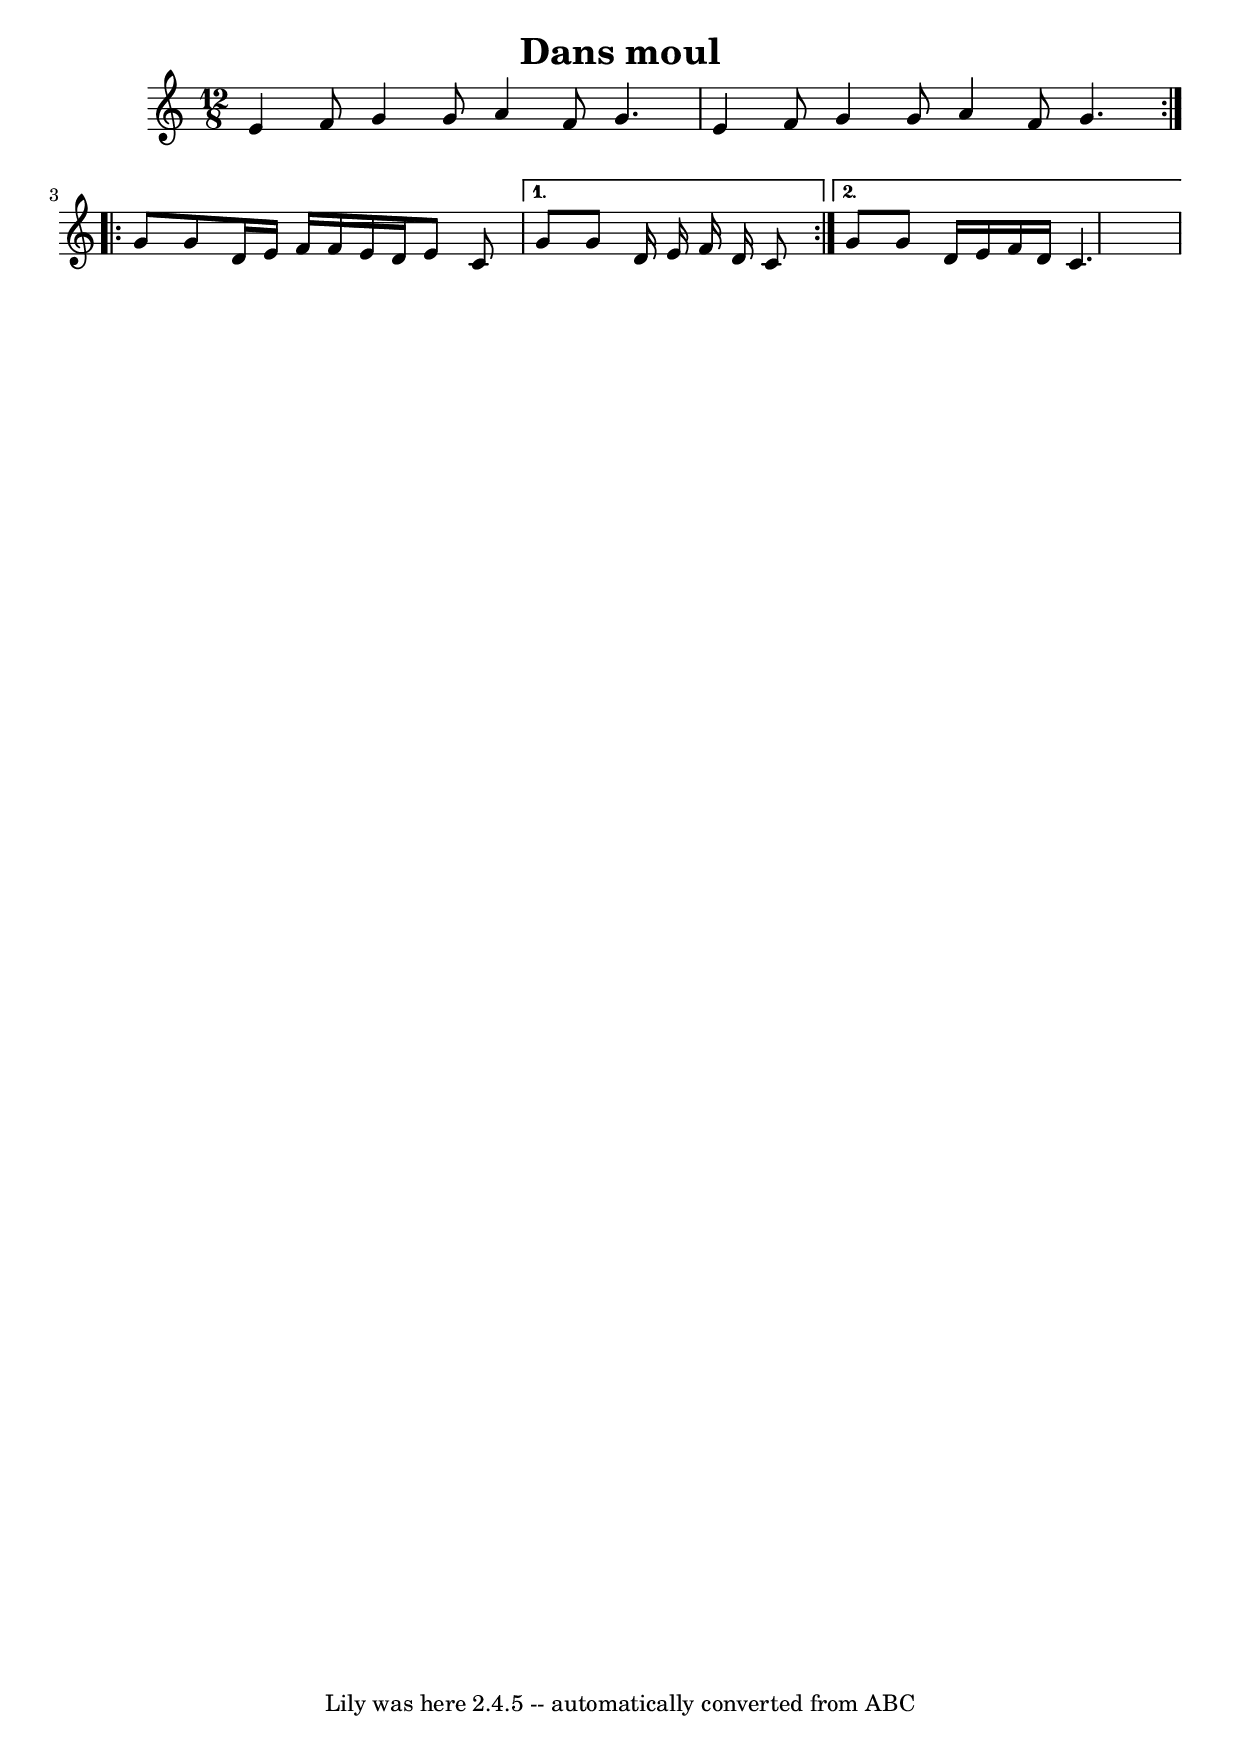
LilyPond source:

\version "2.3.25"
\header {
	crossRefNumber = "1"
	footnotes = ""
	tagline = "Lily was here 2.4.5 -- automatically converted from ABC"
	title = "Dans moul"
}
voicedefault =  {
\set Score.defaultBarType = "empty"

\repeat volta 2 {
\time 12/8   e'4    f'8    g'4    g'8    a'4    f'8    g'4.  \bar "|"   e'4    
f'8    g'4    g'8    a'4    f'8    g'4.    } \repeat volta 2 {   g'8    g'8    
d'16    e'16    f'16    f'16    e'16    d'16    e'8    c'8  \bar "|"     
} \alternative{{   g'8    g'8    d'16    e'16    f'16    d'16    c'8    } {   
g'8    g'8    d'16    e'16    f'16    d'16    c'4.    \bar "|"       
%  Output from ABC2Win  Version 2.1 i on 19/01/2005
     }}
}

\score{
         <<

	\context Staff="default"
	{
	    \voicedefault 
	}

    >>
	\layout {
	}
	\midi {}
}
